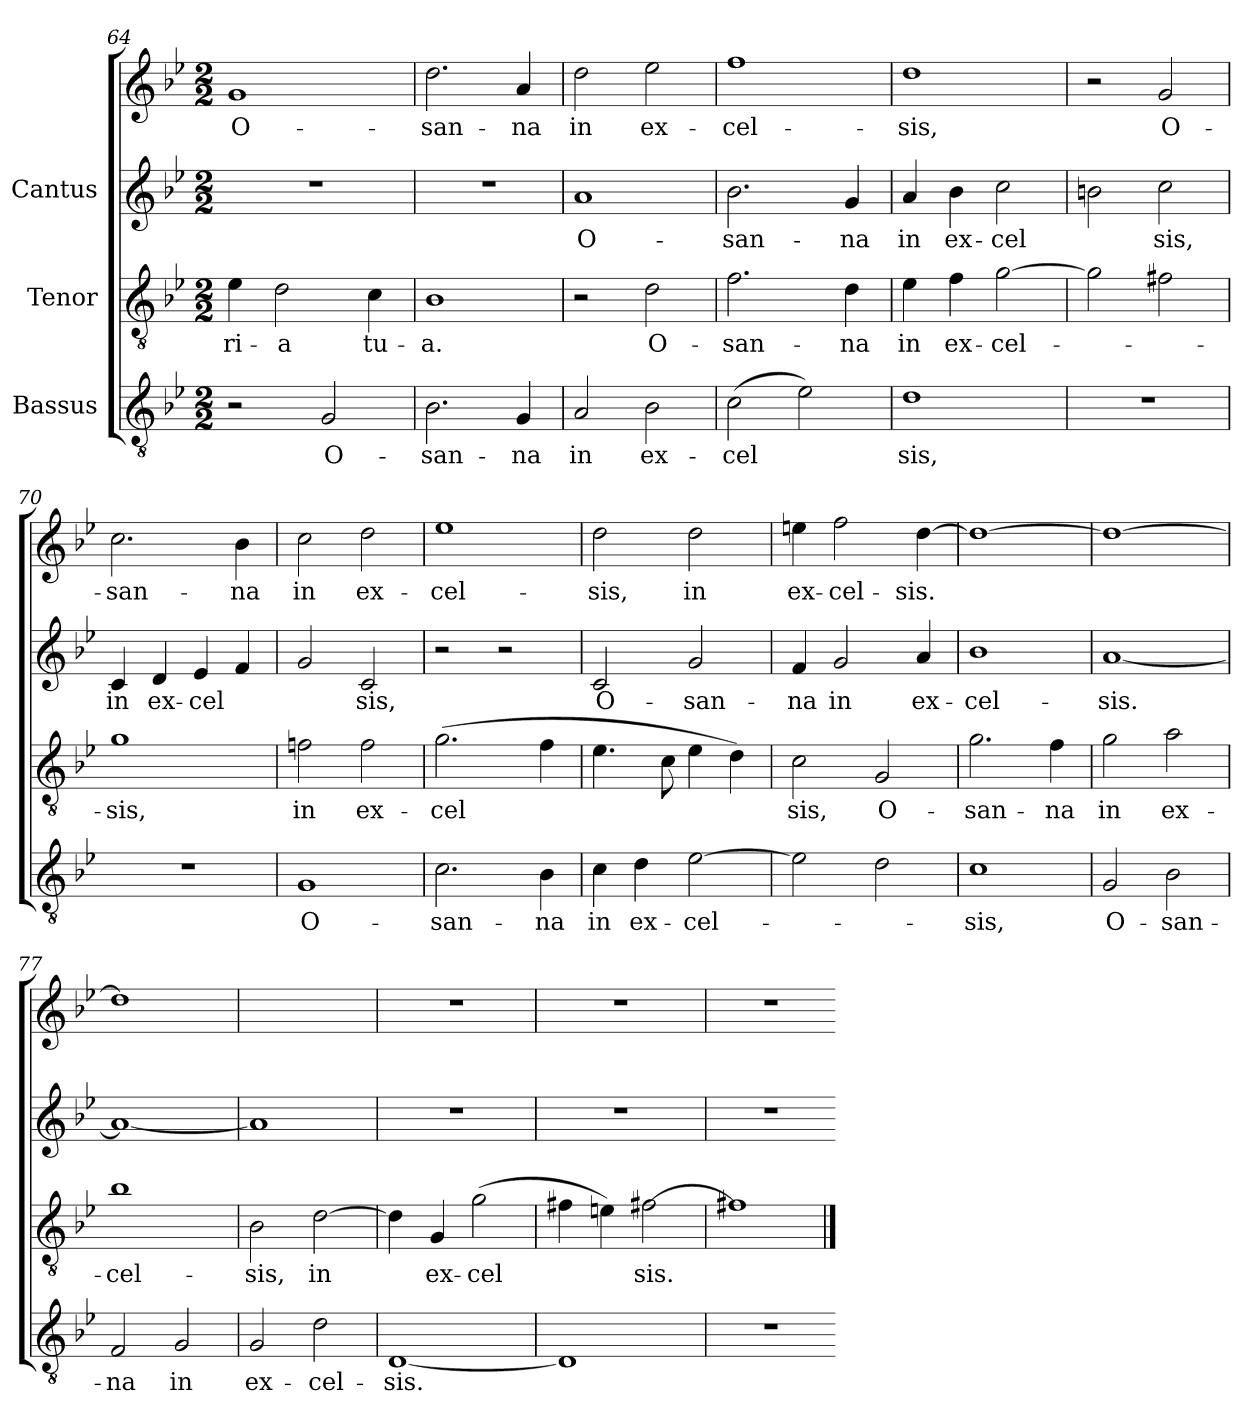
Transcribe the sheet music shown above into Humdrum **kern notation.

**kern	**text	**kern	**text	**kern	**text	**kern	**text
*part3	*part3	*part2	*part2	*part1	*part1	*part1	*part1
*staff4	*staff4	*staff3	*staff3	*staff2	*staff2	*staff1	*staff1
*I"Bassus	*	*I"Tenor	*	*I"Cantus	*	*	*
!!LO:LB:g=z
*clefGv2	*	*clefGv2	*	*clefG2	*	*clefG2	*
*k[b-e-]	*	*k[b-e-]	*	*k[b-e-]	*	*k[b-e-]	*
*B-:	*	*B-:	*	*B-:	*	*B-:	*
*M2/2	*	*M2/2	*	*M2/2	*	*M2/2	*
=64	=64	=64	=64	=64	=64	=64	=64
!	!	!	!LO:LY:b:cj	!	!	!	!LO:LY:b:cj
2r	.	4e-\	-ri-	1r	.	1g	O-
!	!	!	!LO:LY:b:cj	!	!	!	!
.	.	2d\	-a	.	.	.	.
!	!LO:LY:b:cj	!	!	!	!	!	!
2G/	O-	.	.	.	.	.	.
!	!	!	!LO:LY:b:cj	!	!	!	!
.	.	4c\	tu-	.	.	.	.
!!LO:PB:g=z
=65	=65	=65	=65	=65	=65	=65	=65
!	!LO:LY:b:cj	!	!LO:LY:b:cj	!	!	!	!LO:LY:b:cj
2.B-\	-san-	1B-	-a.	1r	.	2.dd\	-san-
!	!LO:LY:b:cj	!	!	!	!	!	!LO:LY:b:cj
4G/	-na	.	.	.	.	4a/	-na
!!LO:LB:g=z
=66	=66	=66	=66	=66	=66	=66	=66
!	!LO:LY:b:cj	!	!	!	!LO:LY:b:cj	!	!LO:LY:b:cj
2A/	in	2r	.	1a	-O-	2dd\	in
!	!LO:LY:b:cj	!	!LO:LY:b:cj	!	!	!	!LO:LY:b:cj
2B-\	ex-	2d\	O-	.	.	2ee-\	ex-
!!LO:LB:g=z
=67	=67	=67	=67	=67	=67	=67	=67
!	!LO:LY:b:cj	!	!LO:LY:b:cj	!	!LO:LY:b:cj	!	!LO:LY:b:cj
(>2c\	-cel-	2.f\	-san-	2.b-\	-san-	1ff	-cel-
!	!LO:LY:b:cj	!	!	!	!	!	!
2e-\)	--	.	.	.	.	.	.
!	!	!	!LO:LY:b:cj	!	!LO:LY:b:cj	!	!
.	.	4d\	-na	4g/	-na	.	.
!!LO:LB:g=z
=68	=68	=68	=68	=68	=68	=68	=68
!	!LO:LY:b:cj	!	!LO:LY:b:cj	!	!LO:LY:b:cj	!	!LO:LY:b:cj
1d	-sis,	4e-\	in	4a/	in	1dd	sis,
!	!	!	!LO:LY:b:cj	!	!LO:LY:b:cj	!	!
.	.	4f\	ex-	4b-\	ex-	.	.
!	!	!	!LO:LY:b:cj	!	!LO:LY:b:cj	!	!
.	.	[>2g\	-cel-	2cc\	-cel-	.	.
!!LO:PB:g=z
=69	=69	=69	=69	=69	=69	=69	=69
!	!	!	!	!	!LO:LY:b:cj	!	!
1r	.	2g\]	.	2bn\	-	2r	.
!	!	!	!	!	!LO:LY:b:cj	!	!LO:LY:b:cj
.	.	2f#X\	.	2cc\	sis,	2g/	-O-
!!LO:LB:g=z
=70	=70	=70	=70	=70	=70	=70	=70
!	!	!	!LO:LY:b:cj	!	!LO:LY:b:cj	!	!LO:LY:b:cj
1r	.	1g	-sis,	4c/	in	2.cc\	san-
!	!	!	!	!	!LO:LY:b:cj	!	!
.	.	.	.	4d/	ex-	.	.
!	!	!	!	!	!LO:LY:b:cj	!	!
.	.	.	.	4e-/	-cel-	.	.
!	!	!	!	!	!LO:LY:b:cj	!	!LO:LY:b:cj
.	.	.	.	4f/	--	4b-\	-na
!!LO:LB:g=z
=71	=71	=71	=71	=71	=71	=71	=71
!	!LO:LY:b:cj	!	!LO:LY:b:cj	!	!LO:LY:b:cj	!	!LO:LY:b:cj
1G	O-	2fn\	in	2g/	-	2cc\	-in
!	!	!	!LO:LY:b:cj	!	!LO:LY:b:cj	!	!LO:LY:b:cj
.	.	2f\	ex-	2c/	sis,	2dd\	ex-
=72	=72	=72	=72	=72	=72	=72	=72
!	!LO:LY:b:cj	!	!LO:LY:b:cj	!	!	!	!LO:LY:b:cj
2.c\	-san-	(>2.g\	-cel-	2r	.	1ee-	cel-
.	.	.	.	2r	.	.	.
!	!LO:LY:b:cj	!	!LO:LY:b:cj	!	!	!	!
4B-\	-na	4f\	--	.	.	.	.
=73	=73	=73	=73	=73	=73	=73	=73
!	!LO:LY:b:cj	!	!	!	!LO:LY:b:cj	!	!LO:LY:b:cj
4c\	in	4.e-\	.	2c/	O-	2dd\	-sis,
!	!LO:LY:b:cj	!	!	!	!	!	!
4d\	ex-	.	.	.	.	.	.
.	.	8c\	.	.	.	.	.
!	!LO:LY:b:cj	!	!	!	!LO:LY:b:cj	!	!LO:LY:b:cj
[>2e-\	-cel-	4e-\	.	2g/	-san-	2dd\	in
.	.	4d\)	.	.	.	.	.
=74	=74	=74	=74	=74	=74	=74	=74
!	!	!	!LO:LY:b:cj	!	!LO:LY:b:cj	!	!LO:LY:b:cj
2e-\]	.	2c\	-sis,	4f/	na	4een\	-ex-
!	!	!	!	!	!LO:LY:b:cj	!	!LO:LY:b:cj
.	.	.	.	2g/	in	2ff\	-cel-
!	!	!	!LO:LY:b:cj	!	!	!	!
2d\	.	2G/	O-	.	.	.	.
!	!	!	!	!	!LO:LY:b:cj	!	!LO:LY:b:cj
.	.	.	.	4a/	ex-	[>4dd\	-sis.
=75	=75	=75	=75	=75	=75	=75	=75
!	!LO:LY:b:cj	!	!LO:LY:b:cj	!	!LO:LY:b:cj	!	!
1c	-sis,	2.g\	-san-	1b-	-cel-	1dd_>	.
!	!	!	!LO:LY:b:cj	!	!	!	!
.	.	4f\	-na	.	.	.	.
=76	=76	=76	=76	=76	=76	=76	=76
!	!LO:LY:b:cj	!	!LO:LY:b:cj	!	!LO:LY:b:cj	!	!
2G/	O-	2g\	in	[<1a	-sis.	1dd_>	.
!	!LO:LY:b:cj	!	!LO:LY:b:cj	!	!	!	!
2B-\	-san-	2a\	ex-	.	.	.	.
!!LO:LB:g=z
=77	=77	=77	=77	=77	=77	=77	=77
!	!LO:LY:b:cj	!	!LO:LY:b:cj	!	!	!	!
2F/	-na	1b-	-cel-	1a_<	.	1dd]	.
!	!LO:LY:b:cj	!	!	!	!	!	!
2G/	in	.	.	.	.	.	.
=78	=78	=78	=78	=78	=78	=78	=78
!	!LO:LY:b:cj	!	!LO:LY:b:cj	!	!	!	!
2G/	ex-	2B-\	-sis,	1a]	.	1ryy	.
!	!LO:LY:b:cj	!	!LO:LY:b:cj	!	!	!	!
2d\	-cel-	[>2d\	in	.	.	.	.
=79	=79	=79	=79	=79	=79	=79	=79
!	!LO:LY:b:cj	!	!LO:LY:b:cj	!	!	!	!
[<1D	-sis.	4d\]	.	1r	.	1r	.
!	!	!	!LO:LY:b:cj	!	!	!	!
.	.	4G/	ex-	.	.	.	.
!	!	!	!LO:LY:b:cj	!	!	!	!
.	.	(>2g\	-cel-	.	.	.	.
=80	=80	=80	=80	=80	=80	=80	=80
!	!	!	!LO:LY:b:cj	!	!	!	!
1D]	.	4f#X\	-	1r	.	1r	.
!	!	!	!LO:LY:b:cj	!	!	!	!
.	.	4en\)	.	.	.	.	.
!	!	!	!LO:LY:b:cj	!	!	!	!
.	.	[>2f#X\	sis.	.	.	.	.
=81	=81	=81	=81	=81	=81	=81	=81
1r	.	1f#X]	.	1r	.	1r	.
=	==	==	==	==	==	==	==
*-	*-	*-	*-	*-	*-	*-	*-
